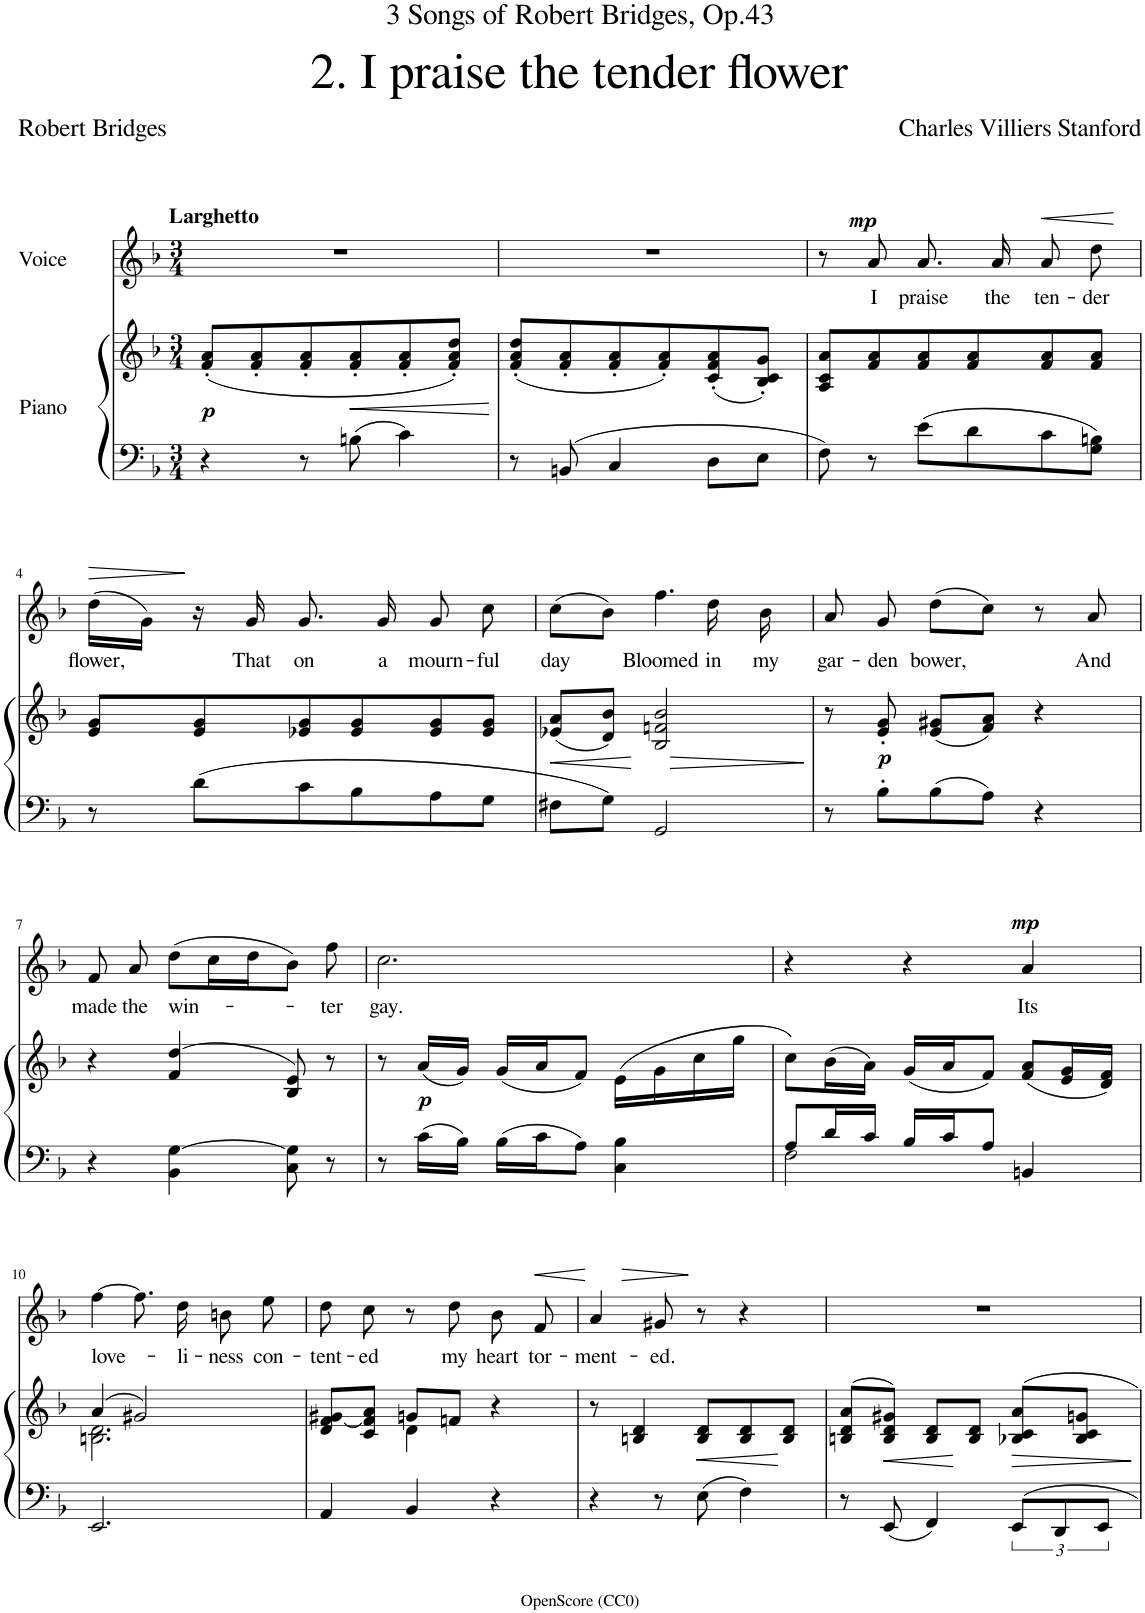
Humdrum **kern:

**kern	**kern	**dynam	**kern	**text	**dynam
*part2	*part2	*part2	*part1	*part1	*part1
*staff3	*staff2	*staff2/3	*staff1	*staff1	*staff1
*I"Piano	*	*	*I"Voice	*	*
*I'Pno	*	*	*	*	*
*clefF4	*clefG2	*	*clefG2	*	*
*k[b-]	*k[b-]	*	*k[b-]	*	*
*M3/4	*M3/4	*	*M3/4	*	*
=1	=1	=1	=1	=1	=1
!	!	!	!LO:TX:a:B:t=Larghetto	!	!
!	!	!LO:DY:b	!	!	!
4r	(8f/' 8a/'L	p	2.r	.	.
.	8f/' 8a/'	.	.	.	.
8r	8f/' 8a/'	.	.	.	.
!	!	!LO:HP:b	!	!	!
8Bn\	8f/' 8a/'	<	.	.	.
4c\	8f/' 8a/'	.	.	.	.
.	8f/' 8a/' 8dd/'J)	.	.	.	.
.	.	[	.	.	.
=2	=2	=2	=2	=2	=2
8r	(8f/' 8a/' 8dd/'L	.	2.r	.	.
8BBn/	8f/' 8a/'	.	.	.	.
4C/	8f/' 8a/'	.	.	.	.
.	8f/' 8a/')	.	.	.	.
8D\L	(8c/' 8f/' 8a/'	.	.	.	.
8E\J	8B-/' 8c/' 8g/'J)	.	.	.	.
=3	=3	=3	=3	=3	=3
8F\	8A/ 8c/ 8a/L	.	8r	.	.
!	!	!	!	!LO:LY:b	!LO:DY:a
8r	8f/ 8a/	.	8a/	I	mp
!	!	!	!	!LO:LY:b	!
8e\L	8f/ 8a/	.	8.a/	praise	.
8d\	8f/ 8a/	.	.	.	.
!	!	!	!	!LO:LY:b	!
.	.	.	16a/	the	.
!	!	!	!	!LO:LY:b	!LO:HP:b
8c\	8f/ 8a/	.	8a/	ten-	<
!	!	!	!	!LO:LY:b	!
8G\ 8Bn\J	8f/ 8a/J	.	8dd\	-der	.
.	.	.	.	.	[
!!LO:LB:g=z
=4	=4	=4	=4	=4	=4
!	!	!	!	!LO:LY:b	!LO:HP:b
8r	8e/ 8g/L	.	(16dd\LL	flower,	>
.	.	.	16g\JJ)	.	.
8d\L	8e/ 8g/	.	16r	.	]
!	!	!	!	!LO:LY:b	!
.	.	.	16g/	That	.
!	!	!	!	!LO:LY:b	!
8c\	8e-X/ 8g/	.	8.g/	on	.
8B-\	8e-/ 8g/	.	.	.	.
!	!	!	!	!LO:LY:b	!
.	.	.	16g/	a	.
!	!	!	!	!LO:LY:b	!
8A\	8e-/ 8g/	.	8g/	mourn-	.
!	!	!	!	!LO:LY:b	!
8G\J	8e-/ 8g/J	.	8cc\	-ful	.
=5	=5	=5	=5	=5	=5
!	!	!LO:HP:b	!	!LO:LY:b	!
8F#X\L	(8e-X/ 8a/L	<	(8cc\L	day	.
8G\J	8d/ 8b-/J)	.	8b-\J)	.	.
!	!	!LO:HP:n=1:b	!	!LO:LY:b	!
2GG/	2B-/ 2fn/ 2b-/	[ >	4.ff\	Bloomed	.
!	!	!	!	!LO:LY:b	!
.	.	.	16dd\	in	.
!	!	!	!	!LO:LY:b	!
.	.	.	16b-\	my	.
.	.	]	.	.	.
=6	=6	=6	=6	=6	=6
!	!	!	!	!LO:LY:b	!
8r	8r	.	8a/	gar-	.
!	!	!LO:DY:b	!	!LO:LY:b	!
8B-'\L	8e/' 8g/'	p	8g/	-den	.
!	!	!	!	!LO:LY:b	!
8B-\	(8e/ 8g#X/L	.	(8dd\L	bower,	.
8A\J	8f/ 8a/J)	.	8cc\J)	.	.
4r	4r	.	8r	.	.
!	!	!	!	!LO:LY:b	!
.	.	.	8a/	And	.
!!LO:LB:g=z
=7	=7	=7	=7	=7	=7
!	!	!	!	!LO:LY:b	!
4r	4r	.	8f/	made	.
!	!	!	!	!LO:LY:b	!
.	.	.	8a/	the	.
!	!	!	!	!LO:LY:b	!
4BB-\ [4G\	(>4f/ 4dd/	.	(8dd\L	win-	.
.	.	.	16cc\L	.	.
.	.	.	16dd\J	.	.
8C\ 8G\]	8B-/ 8e/)	.	8b-\J)	.	.
!	!	!	!	!LO:LY:b	!
8r	8r	.	8ff\	-ter	.
=8	=8	=8	=8	=8	=8
!	!	!	!	!LO:LY:b	!
8r	8r	.	2.cc\	gay.	.
!	!	!LO:DY:b	!	!	!
16c\LL	(16a/LL	p	.	.	.
16B-\JJ	16g/JJ)	.	.	.	.
16B-\LL	(16g/LL	.	.	.	.
16c\J	16a/J	.	.	.	.
8A\J	8f/J)	.	.	.	.
4C\ 4B-\	(16e\LL	.	.	.	.
.	16g\	.	.	.	.
.	16cc\	.	.	.	.
.	16gg\JJ	.	.	.	.
=9	=9	=9	=9	=9	=9
*^	*	*	*	*	*
8A/L	2F\	8cc\L)	.	4r	.	.
16d/L	.	(16b-\L	.	.	.	.
16c/JJ	.	16a\JJ)	.	.	.	.
16B-/LL	.	(16g/LL	.	4r	.	.
16c/J	.	16a/J	.	.	.	.
8A/J	.	8f/J)	.	.	.	.
!	!	!	!	!	!LO:LY:b	!LO:DY:a
4BBn/	4ryy	(8f/ 8a/L	.	4a/	Its	mp
.	.	16e/ 16g/L	.	.	.	.
.	.	16d/ 16f/JJ)	.	.	.	.
*v	*v	*	*	*	*	*
!!LO:LB:g=z
=10	=10	=10	=10	=10	=10
*	*^	*	*	*	*
!	!	!	!	!	!LO:LY:b	!
2.EE/	(4a/	2.Bn\ 2.d\	.	[4ff\	love-	.
.	2g#X/)	.	.	8.ff\]	.	.
!	!	!	!	!	!LO:LY:b	!
.	.	.	.	16dd\	-li-	.
!	!	!	!	!	!LO:LY:b	!
.	.	.	.	8bn\	-ness	.
!	!	!	!	!	!LO:LY:b	!
.	.	.	.	8ee\	con-	.
=11	=11	=11	=11	=11	=11	=11
!	!	!	!	!	!LO:LY:b	!
4AA/	8d/ [<8f/ 8g#X/L	4ryy	.	8dd\	-tent-	.
!	!	!	!	!	!LO:LY:b	!
.	8c/ 8f/] 8a/J	.	.	8cc\	-ed	.
4BB-/	8gn/L	4d\	.	8r	.	.
!	!	!	!	!	!LO:LY:b	!
.	8fn/J	.	.	8dd\	my	.
!	!	!	!	!	!LO:LY:b	!
4r	4r	4ryy	.	8b-\	heart	.
!	!	!	!	!	!LO:LY:b	!LO:HP:b
.	.	.	.	8f/	tor-	<
*	*v	*v	*	*	*	*
=12	=12	=12	=12	=12	=12
!	!	!	!	!LO:LY:b	!LO:HP:b
4r	8r	.	4a/	-ment-	>
.	4Bn/ 4d/	.	.	.	.
!	!	!	!	!LO:LY:b	!
8r	.	.	8g#X/	-ed.	[
8E\	8B/ 8d/L	.	8r	.	]
4F\	8B/ 8d/	.	4r	.	.
.	8B/ 8d/J	.	.	.	.
=13	=13	=13	=13	=13	=13
8r	(>8Bn/ 8d/ 8a/L	.	2.r	.	.
8EE/	8B/ 8d/ 8g#X/J)	.	.	.	.
4FF/	8B/ 8d/L	.	.	.	.
.	8B/ 8d/J	.	.	.	.
12EE/L	8B-X/ 8c/ 8a/L	.	.	.	.
12DD/	.	.	.	.	.
.	8B-/ 8c/ 8gn/J	.	.	.	.
12EE/J	.	.	.	.	.
=	=	=	=	=	=
*-	*-	*-	*-	*-	*-
